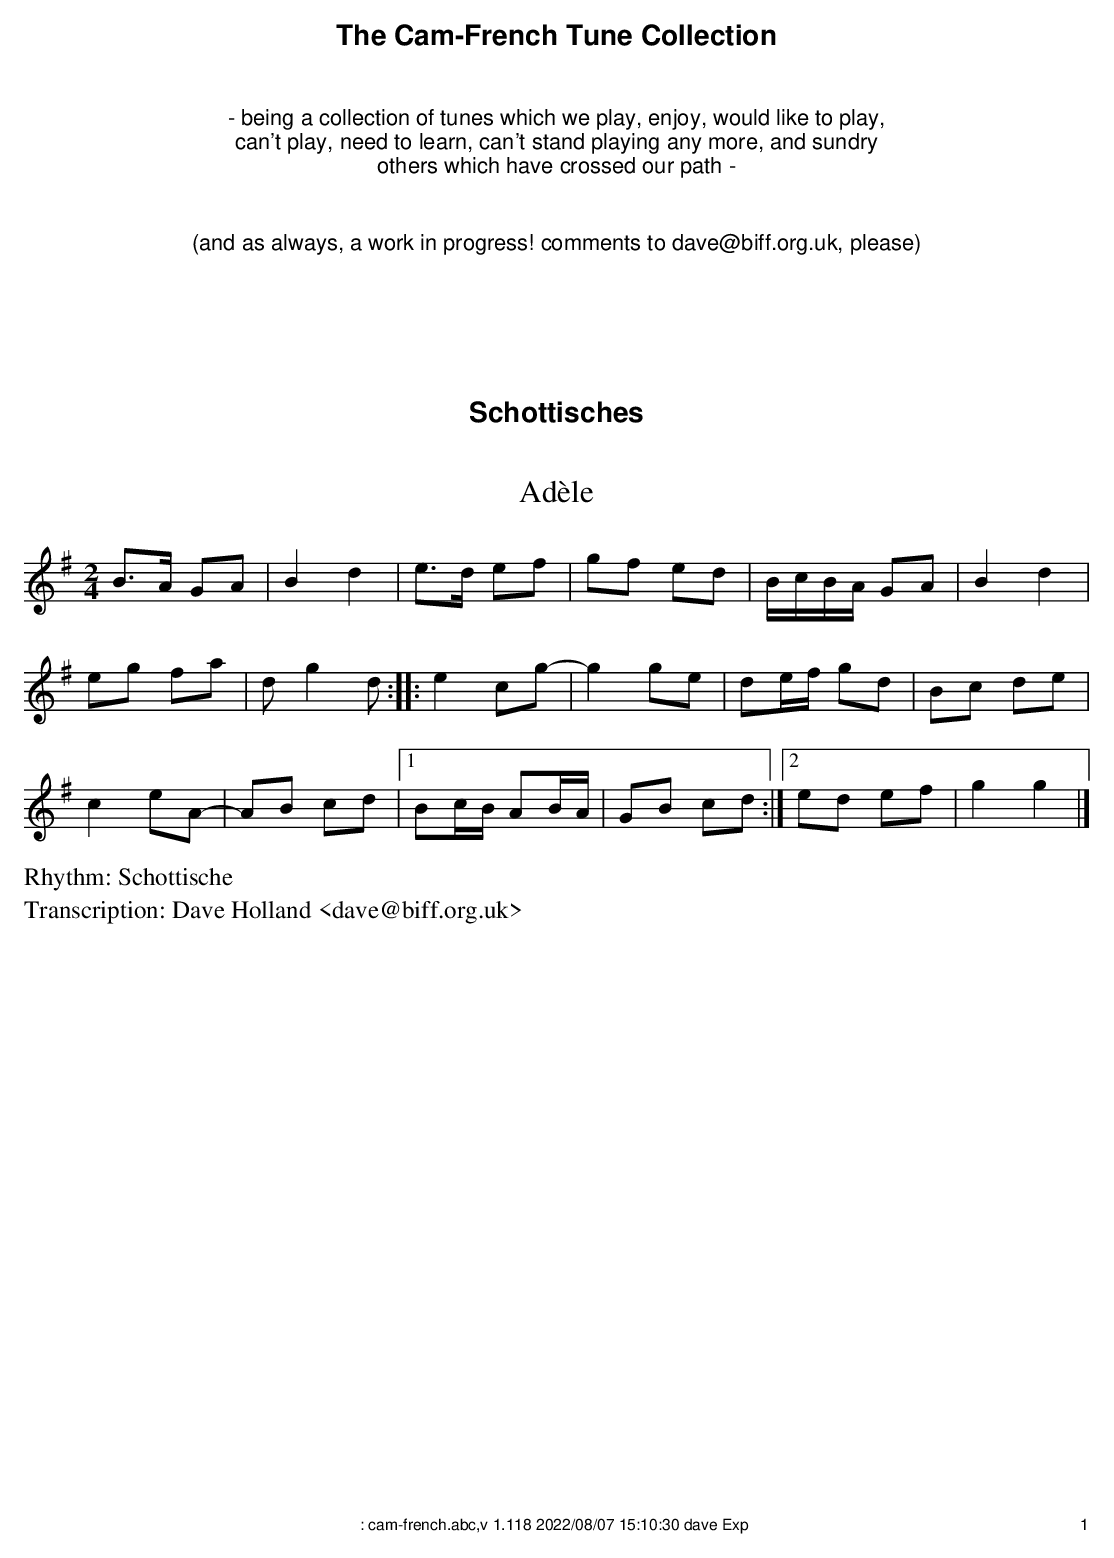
X:1
T:Ad\`ele
M:2/4
L:1/8
K:G
B>A GA|B2 d2|e>d ef|gf ed|B/c/B/A/ GA|B2 d2|
eg fa|dg2d::e2 cg-|g2 ge|de/f/ gd|Bc de|
c2 eA-|AB cd|1Bc/B/ AB/A/|GB cd:|2ed ef|g2 g2|]
